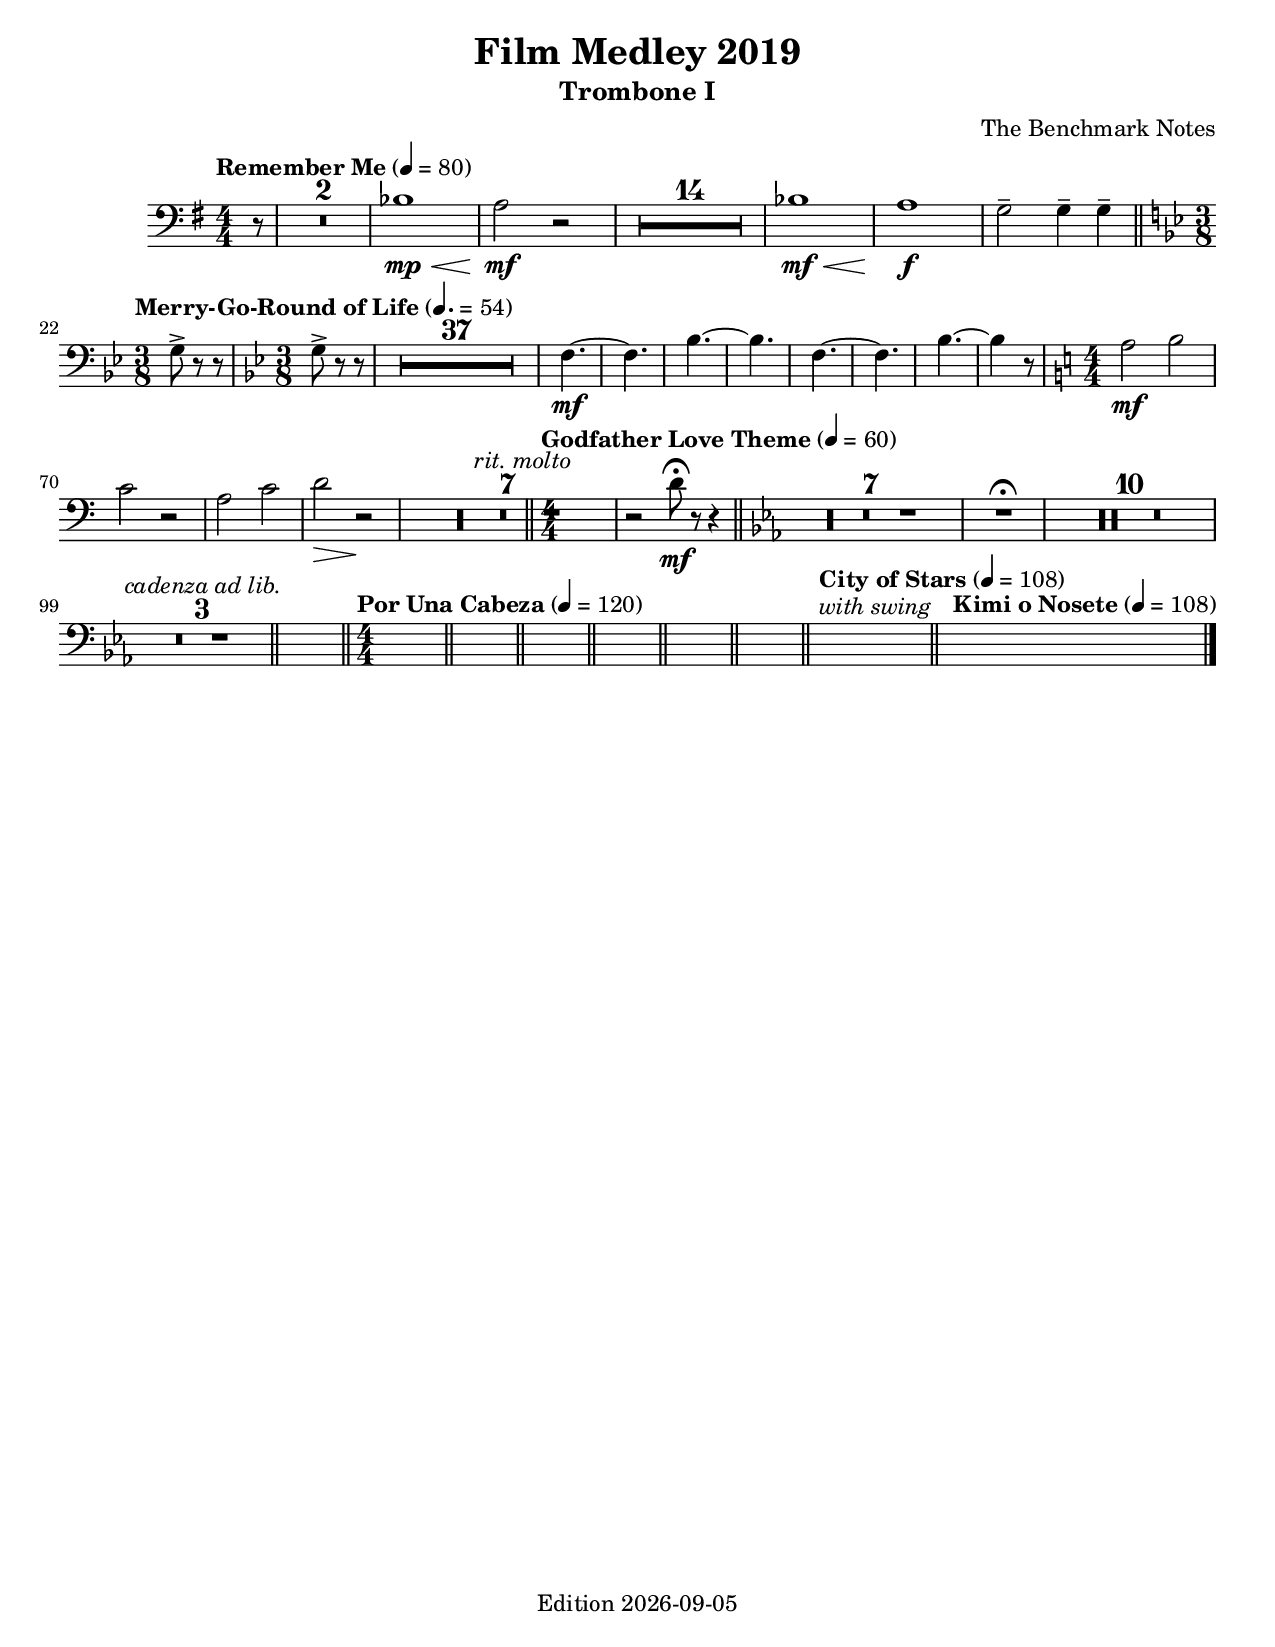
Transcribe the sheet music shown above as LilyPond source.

\version "2.18.2"
\include "header.ly"
\include "Tempo.ly"
\include "RememberMeNotes.ly"
\include "MerryGoRoundNotes.ly"
\include "GodfatherNotes.ly"

#(set-default-paper-size "letter")

\header {
  instrument = "Trombone I"
}

\score {
  \new Staff {
    \clef bass
    \numericTimeSignature
    \compressFullBarRests
    \accidentalStyle modern-cautionary
    <<
      \removeWithTag #'single {
        \RememberMeTromboneOne
        \MerryGoRoundTromboneOne
        \GodfatherTromboneOne
      }
      \Tempo
    >>
  }
}